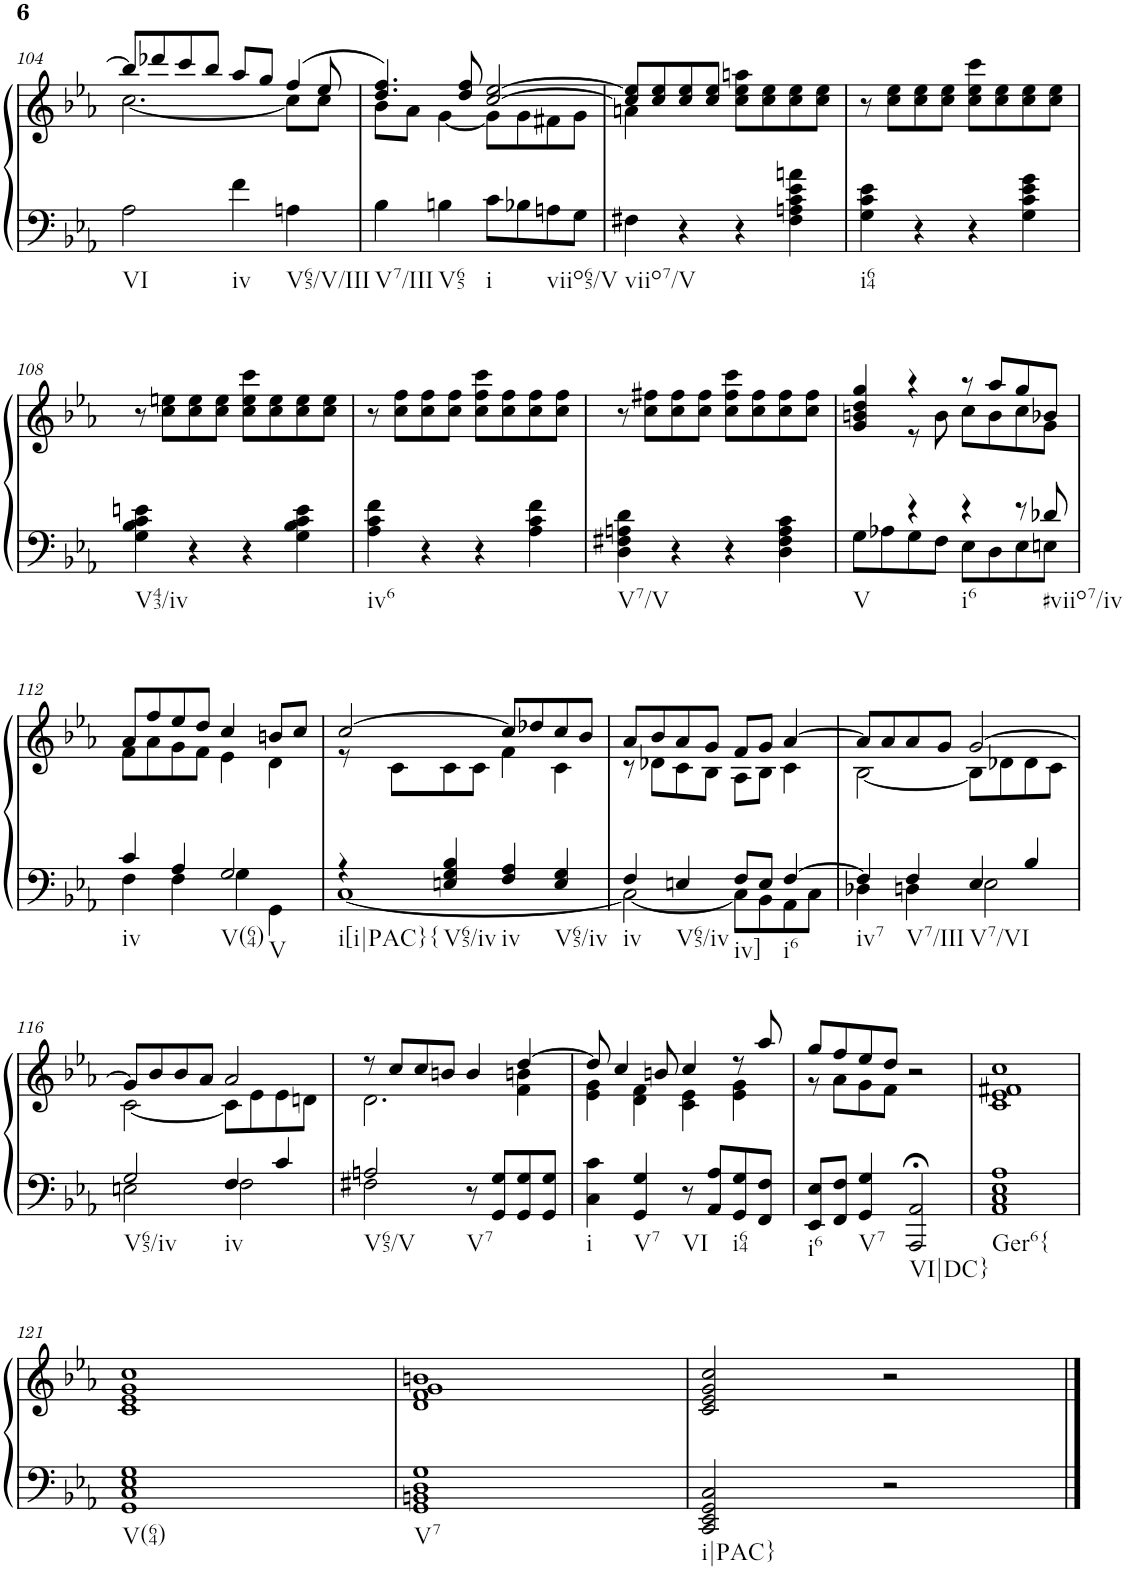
**kern	**kern	**harte
*part1	*part1	*part1
*staff2	*staff1	*
*I"Harpsichord	*	*
*I'Hch.	*	*
!!LO:PB:g=z
*clefF4	*clefG2	*
*k[b-e-a-]	*k[b-e-a-]	*
*c:	*c:	*
*M2/2	*M2/2	*
*met(c|)	*met(c|)	*
=104	=104	=104
*	*^	*
*	*	*^	*
2A-\	8bb-/L]	[2.cc\	2.ryy	.
.	8ddd-X/	.	.	.
.	8ccc/	.	.	.
.	8bb-/J	.	.	.
4f\	8aa-/L	.	.	.
.	8gg/J	.	.	.
4An\	(4ff/	8cc\L]	8ryy	.
.	.	8cc\J	8ee-/	.
*	*	*v	*v	*
=105	=105	=105	=105
4B-\	4.dd/ 4.ff/)	8b-\L	.
.	.	8a-\J	.
4Bn\	.	[4g\	.
.	8dd/ 8ff/	.	.
8c\L	[2cc/ [2ee-/	8g\L]	.
8B-X\	.	8g\	.
8An\	.	8f#X\	.
8G\J	.	8g\J	.
=106	=106	=106	=106
4F#X\	8cc/] 8ee-/]L	4an\	.
.	8cc/ 8ee-/	.	.
4r	8cc/ 8ee-/	2.ryy	.
.	8cc/ 8ee-/J	.	.
4r	8cc\ 8ee-\ 8aan\L	.	.
.	8cc\ 8ee-\	.	.
4F#\ 4An\ 4c\ 4e-\ 4an\	8cc\ 8ee-\	.	.
.	8cc\ 8ee-\J	.	.
*	*v	*v	*
=107	=107	=107
4G\ 4c\ 4e-\	8r	.
.	8cc\ 8ee-\L	.
4r	8cc\ 8ee-\	.
.	8cc\ 8ee-\J	.
4r	8cc\ 8ee-\ 8ccc\L	.
.	8cc\ 8ee-\	.
4G\ 4c\ 4e-\ 4g\	8cc\ 8ee-\	.
.	8cc\ 8ee-\J	.
!!LO:LB:g=z
=108	=108	=108
4G\ 4B-\ 4c\ 4en\	8r	.
.	8cc\ 8een\L	.
4r	8cc\ 8ee\	.
.	8cc\ 8ee\J	.
4r	8cc\ 8ee\ 8ccc\L	.
.	8cc\ 8ee\	.
4G\ 4B-\ 4c\ 4e\	8cc\ 8ee\	.
.	8cc\ 8ee\J	.
=109	=109	=109
4A-\ 4c\ 4f\	8r	.
.	8cc\ 8ff\L	.
4r	8cc\ 8ff\	.
.	8cc\ 8ff\J	.
4r	8cc\ 8ff\ 8ccc\L	.
.	8cc\ 8ff\	.
4A-\ 4c\ 4f\	8cc\ 8ff\	.
.	8cc\ 8ff\J	.
=110	=110	=110
4D\ 4F#X\ 4An\ 4d\	8r	.
.	8cc\ 8ff#X\L	.
4r	8cc\ 8ff#\	.
.	8cc\ 8ff#\J	.
4r	8cc\ 8ff#\ 8ccc\L	.
.	8cc\ 8ff#\	.
4D\ 4F#\ 4A\ 4c\	8cc\ 8ff#\	.
.	8cc\ 8ff#\J	.
=111	=111	=111
*^	*^	*
4ryy	8G\L	4g/ 4bn/ 4dd/ 4gg/	4ryy	.
.	8A-X\	.	.	.
4r	8G\	4r	8r	.
.	8F\J	.	8b\	.
4r	8E-\L	8r	8cc\L	.
.	8D\	8aa-/L	8b\	.
8r	8E-\	8gg/	8cc\	.
8d-X/	8En\J	8b-X/J	8g\J	.
!!LO:LB:g=z	!!
=112	=112	=112	=112	=112
4c/	4F\	8a-/L	8f\L	.
.	.	8ff/	8a-\	.
4A-/	4F\	8ee-/	8g\	.
.	.	8dd/J	8f\J	.
2G/	4G\	4cc/	4e-\	.
.	4GG\	8bn/L	4d\	.
.	.	8cc/J	.	.
=113	=113	=113	=113	=113
4r	[1C	[2cc/	8r	.
.	.	.	8c\L	.
4En/ 4G/ 4B-/	.	.	8c\	.
.	.	.	8c\J	.
4F/ 4A-/	.	8cc/L]	4f\	.
.	.	8dd-X/	.	.
4E/ 4G/	.	8cc/	4c\	.
.	.	8b-/J	.	.
=114	=114	=114	=114	=114
4F/	2C\_	8a-/L	8r	.
.	.	8b-/	8d-X\L	.
4En/	.	8a-/	8c\	.
.	.	8g/J	8B-\J	.
8F/L	8C\L]	8f/L	8A-\L	.
8E/J	8BB-\	8g/J	8B-\J	.
[4F/	8AA-\	[4a-/	4c\	.
.	8C\J	.	.	.
=115	=115	=115	=115	=115
4F/]	4D-X\	8a-/L]	[2B-\	.
.	.	8a-/	.	.
4F/	4Dn\	8a-/	.	.
.	.	8g/J	.	.
4E-/	2E-\	[2g/	8B-\L]	.
.	.	.	8d-X\	.
4B-/	.	.	8d-\	.
.	.	.	8c\J	.
!!LO:LB:g=z	!!
=116	=116	=116	=116	=116
2G/	2En\	8g/L]	[2c\	.
.	.	8b-/	.	.
.	.	8b-/	.	.
.	.	8a-/J	.	.
4F/	2F\	2a-/	8c\L]	.
.	.	.	8e-\	.
4c/	.	.	8e-\	.
.	.	.	8dn\J	.
=117	=117	=117	=117	=117
2An/	2F#X\	8r	2.d\	.
.	.	8cc/L	.	.
.	.	8cc/	.	.
.	.	8bn/J	.	.
8r	2ryy	4b/	.	.
8GG/ 8G/L	.	.	.	.
8GG/ 8G/	.	[4dd/	4f\ 4bn\	.
8GG/ 8G/J	.	.	.	.
*v	*v	*	*	*
=118	=118	=118	=118
4C\ 4c\	8dd/]	4e-\ 4g\	.
.	4cc/	.	.
4GG/ 4G/	.	4d\ 4f\	.
.	8bn/	.	.
8r	4cc/	4c\ 4e-\	.
8AA-/ 8A-/L	.	.	.
8GG/ 8G/	8r	4e-\ 4g\	.
8FF/ 8F/J	8aa-/	.	.
=119	=119	=119	=119
8EE-/ 8E-/L	8gg/L	8r	.
8FF/ 8F/J	8ff/	8a-\L	.
4GG/ 4G/	8ee-/	8g\	.
.	8dd/J	8f\J	.
2AAA-/;< 2AA-/;<	2r	2ryy	.
=120	=120	=120	=120
!	!	!	!LO:H:kt=Ger6{
*	*v	*v	*
1AA- 1C 1E- 1A-	1c 1e- 1f#X 1cc	N
!!LO:LB:g=z
=121	=121	=121
1GG 1C 1E- 1G	1c 1e- 1g 1cc	.
=122	=122	=122
1GG 1BBn 1D 1G	1d 1f 1g 1bn	.
=123	=123	=123
2CC/ 2EE-/ 2GG/ 2C/	2c/ 2e-/ 2g/ 2cc/	.
2r	2r	.
==	==	==
*-	*-	*-
